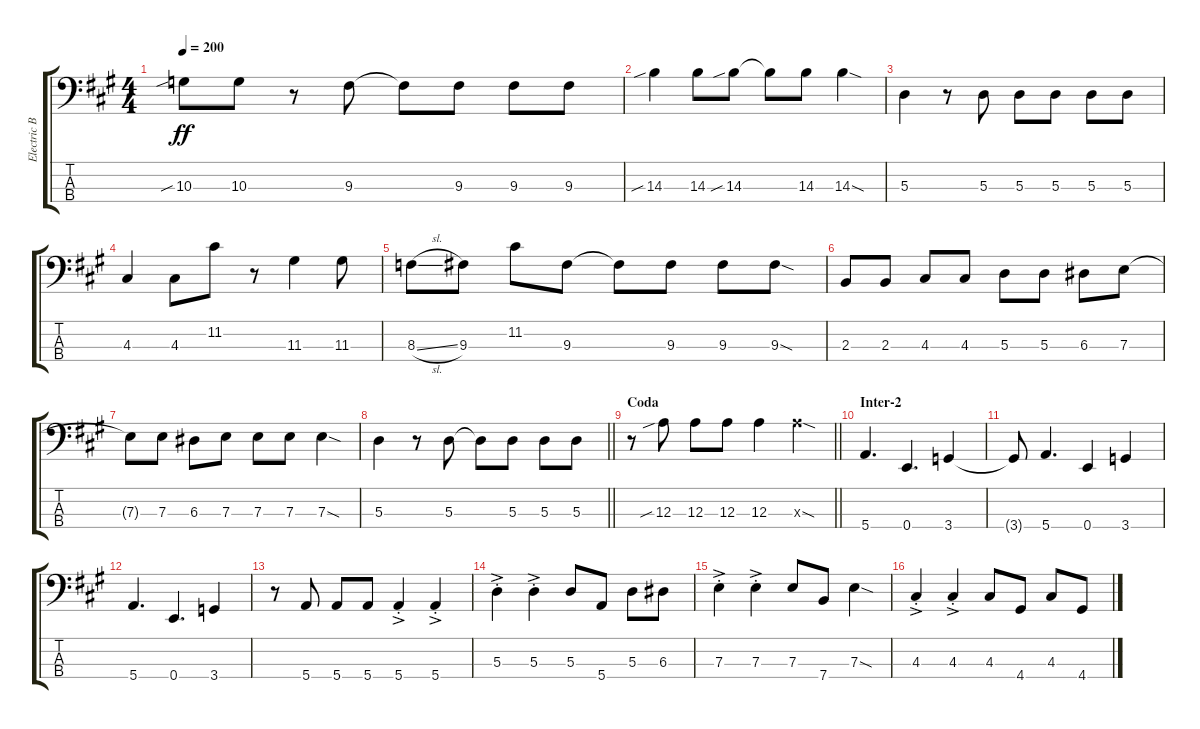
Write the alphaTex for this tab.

\track ("Electric Bass" "Electric B") {instrument electricbassfinger}
\staff {score tabs}
\tuning (G2 D2 A1 E1) {hide}
\ts (4 4)
\tempo 200
\clef f4
\ks a
10.3{sib}.8{dy ff} 10.3.8 r.8 9.3.8 9.3{t}.8 9.3.8 9.3.8 9.3.8 |
14.3{sib}.4 14.3.8 14.3{sib}.8 14.3{t}.8 14.3.8 14.3{sod}.4 |
5.3.4 r.8 5.3.8 5.3.8 5.3.8 5.3.8 5.3.8 |
4.3.4 4.3.8 11.2.8 r.8 11.3.4 11.3.8 |
8.3{sl}.8 9.3.8 11.2.8 9.3.8 9.3{t}.8 9.3.8 9.3.8 9.3{sod}.8 |
2.3.8 2.3.8 4.3.8 4.3.8 5.3.8 5.3.8 6.3.8 7.3.8 |
7.3{t}.8 7.3.8 6.3.8 7.3.8 7.3.8 7.3.8 7.3{sod}.4 |
\barLineRight lightlight
5.3.4 r.8 5.3.8 5.3{t}.8 5.3.8 5.3.8 5.3.8 |
\section ("" "Coda")
\barLineRight lightlight
r.8 12.3{sib}.8 12.3.8 12.3.8 12.3.4 12.3{sod x}.4 |
\section ("" "Inter-2")
5.4.4{d} 0.4.4{d} 3.4.4 |
3.4{t}.8 5.4.4{d} 0.4.4 3.4.4 |
5.4.4{d} 0.4.4{d} 3.4.4 |
r.8 5.4.8 5.4.8 5.4.8 5.4{ac st}.4 5.4{ac st}.4 |
5.3{ac st}.4 5.3{ac st}.4 5.3.8 5.4.8 5.3.8 6.3.8 |
7.3{ac st}.4 7.3{ac st}.4 7.3.8 7.4.8 7.3{sod}.4 |
4.3{ac st}.4 4.3{ac st}.4 4.3.8 4.4.8 4.3.8 4.4.8
